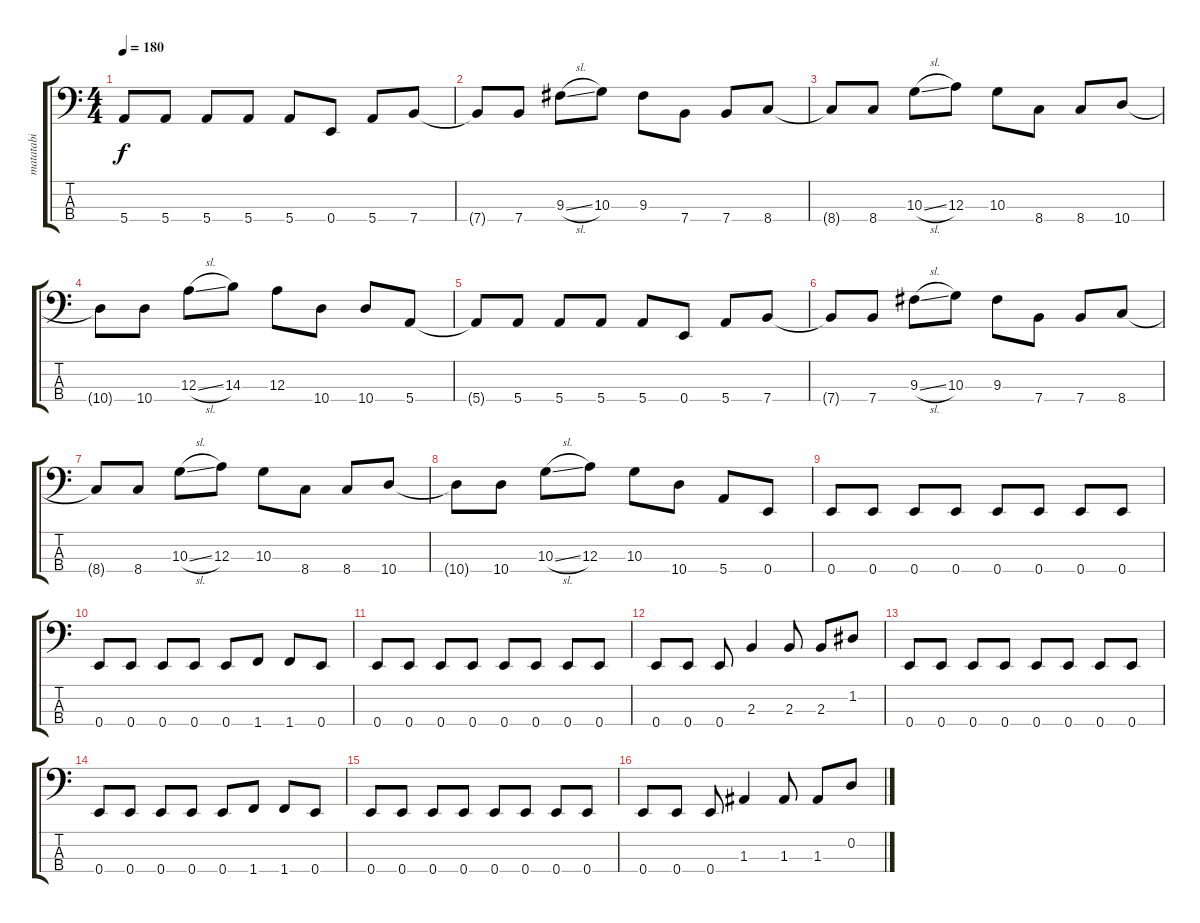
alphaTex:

\track ("matatabi" "matatabi") {instrument electricbasspick}
\staff {score tabs}
\tuning (G2 D2 A1 E1) {hide}
\ts (4 4)
\tempo 180
\clef f4
\ks c
5.4{t}.8{dy f} 5.4.8 5.4.8 5.4.8 5.4.8 0.4.8 5.4.8 7.4.8 |
7.4{t}.8 7.4.8 9.3{sl}.8 10.3.8 9.3.8 7.4.8 7.4.8 8.4.8 |
8.4{t}.8 8.4.8 10.3{sl}.8 12.3.8 10.3.8 8.4.8 8.4.8 10.4.8 |
10.4{t}.8 10.4.8 12.3{sl}.8 14.3.8 12.3.8 10.4.8 10.4.8 5.4.8 |
5.4{t}.8 5.4.8 5.4.8 5.4.8 5.4.8 0.4.8 5.4.8 7.4.8 |
7.4{t}.8 7.4.8 9.3{sl}.8 10.3.8 9.3.8 7.4.8 7.4.8 8.4.8 |
8.4{t}.8 8.4.8 10.3{sl}.8 12.3.8 10.3.8 8.4.8 8.4.8 10.4.8 |
10.4{t}.8 10.4.8 10.3{sl}.8 12.3.8 10.3.8 10.4.8 5.4.8 0.4.8 |
0.4.8 0.4.8 0.4.8 0.4.8 0.4.8 0.4.8 0.4.8 0.4.8 |
0.4.8 0.4.8 0.4.8 0.4.8 0.4.8 1.4.8 1.4.8 0.4.8 |
0.4.8 0.4.8 0.4.8 0.4.8 0.4.8 0.4.8 0.4.8 0.4.8 |
0.4.8 0.4.8 0.4.8 2.3.4 2.3.8 2.3.8 1.2.8 |
0.4.8 0.4.8 0.4.8 0.4.8 0.4.8 0.4.8 0.4.8 0.4.8 |
0.4.8 0.4.8 0.4.8 0.4.8 0.4.8 1.4.8 1.4.8 0.4.8 |
0.4.8 0.4.8 0.4.8 0.4.8 0.4.8 0.4.8 0.4.8 0.4.8 |
0.4.8 0.4.8 0.4.8 1.3.4 1.3.8 1.3.8 0.2.8
